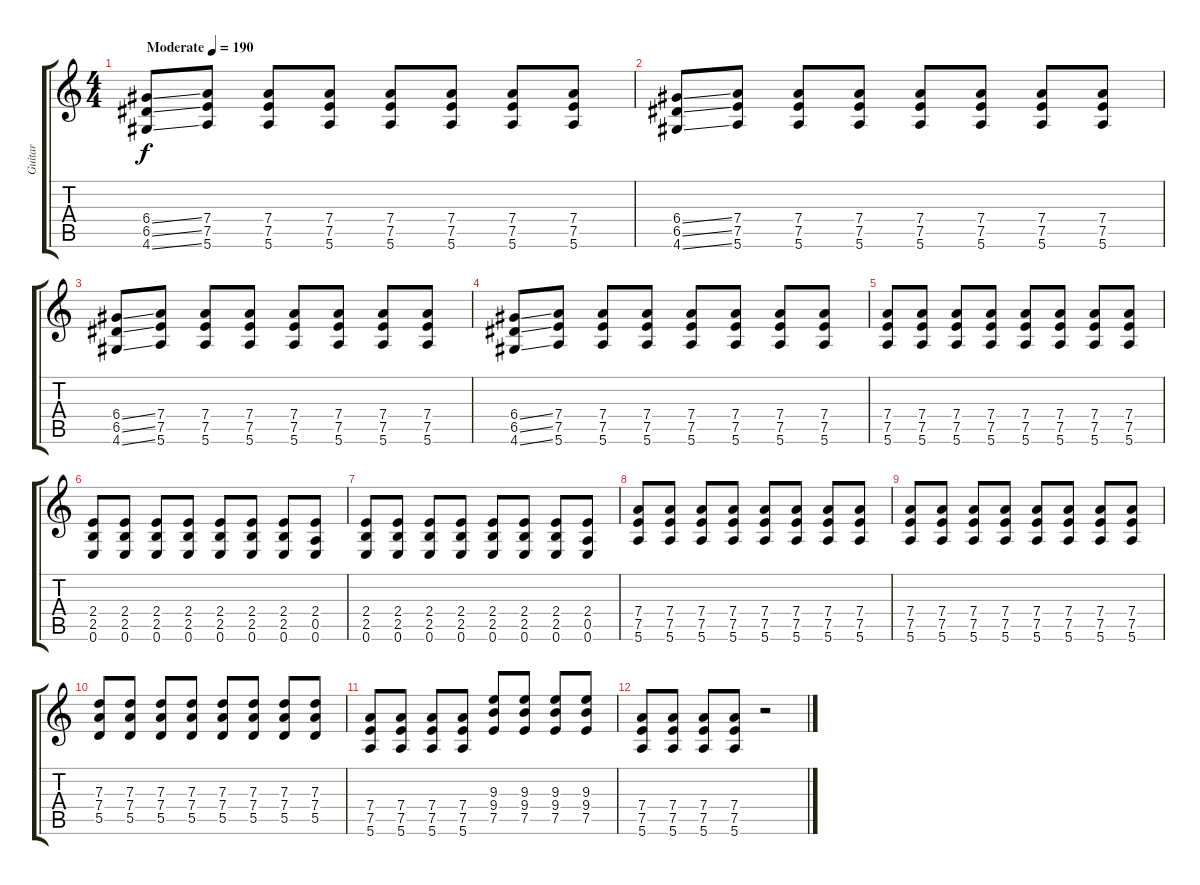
\track ("Guitar" "Guitar") {instrument overdrivenguitar}
\staff {score tabs}
\tuning (E4 B3 G3 D3 A2 E2) {hide}
\ts (4 4)
\tempo (190 "Moderate")
\clef g2
\ks c
(6.4{ss} 6.5{ss} 4.6{ss}).8{dy f instrument overdrivenguitar} (7.4 7.5 5.6).8 (7.4 7.5 5.6).8 (7.4 7.5 5.6).8 (7.4 7.5 5.6).8 (7.4 7.5 5.6).8 (7.4 7.5 5.6).8 (7.4 7.5 5.6).8 |
(6.4{ss} 6.5{ss} 4.6{ss}).8 (7.4 7.5 5.6).8 (7.4 7.5 5.6).8 (7.4 7.5 5.6).8 (7.4 7.5 5.6).8 (7.4 7.5 5.6).8 (7.4 7.5 5.6).8 (7.4 7.5 5.6).8 |
(6.4{ss} 6.5{ss} 4.6{ss}).8 (7.4 7.5 5.6).8 (7.4 7.5 5.6).8 (7.4 7.5 5.6).8 (7.4 7.5 5.6).8 (7.4 7.5 5.6).8 (7.4 7.5 5.6).8 (7.4 7.5 5.6).8 |
(6.4{ss} 6.5{ss} 4.6{ss}).8 (7.4 7.5 5.6).8 (7.4 7.5 5.6).8 (7.4 7.5 5.6).8 (7.4 7.5 5.6).8 (7.4 7.5 5.6).8 (7.4 7.5 5.6).8 (7.4 7.5 5.6).8 |
(7.4 7.5 5.6).8 (7.4 7.5 5.6).8 (7.4 7.5 5.6).8 (7.4 7.5 5.6).8 (7.4 7.5 5.6).8 (7.4 7.5 5.6).8 (7.4 7.5 5.6).8 (7.4 7.5 5.6).8 |
(2.4 2.5 0.6).8 (2.4 2.5 0.6).8 (2.4 2.5 0.6).8 (2.4 2.5 0.6).8 (2.4 2.5 0.6).8 (2.4 2.5 0.6).8 (2.4 2.5 0.6).8 (2.4 0.5 0.6).8 |
(2.4 2.5 0.6).8 (2.4 2.5 0.6).8 (2.4 2.5 0.6).8 (2.4 2.5 0.6).8 (2.4 2.5 0.6).8 (2.4 2.5 0.6).8 (2.4 2.5 0.6).8 (2.4 0.5 0.6).8 |
(7.4 7.5 5.6).8 (7.4 7.5 5.6).8 (7.4 7.5 5.6).8 (7.4 7.5 5.6).8 (7.4 7.5 5.6).8 (7.4 7.5 5.6).8 (7.4 7.5 5.6).8 (7.4 7.5 5.6).8 |
(7.4 7.5 5.6).8 (7.4 7.5 5.6).8 (7.4 7.5 5.6).8 (7.4 7.5 5.6).8 (7.4 7.5 5.6).8 (7.4 7.5 5.6).8 (7.4 7.5 5.6).8 (7.4 7.5 5.6).8 |
(7.3 7.4 5.5).8 (7.3 7.4 5.5).8 (7.3 7.4 5.5).8 (7.3 7.4 5.5).8 (7.3 7.4 5.5).8 (7.3 7.4 5.5).8 (7.3 7.4 5.5).8 (7.3 7.4 5.5).8 |
(7.4 7.5 5.6).8 (7.4 7.5 5.6).8 (7.4 7.5 5.6).8 (7.4 7.5 5.6).8 (9.3 9.4 7.5).8 (9.3 9.4 7.5).8 (9.3 9.4 7.5).8 (9.3 9.4 7.5).8 |
(7.4 7.5 5.6).8 (7.4 7.5 5.6).8 (7.4 7.5 5.6).8 (7.4 7.5 5.6).8 r.2
